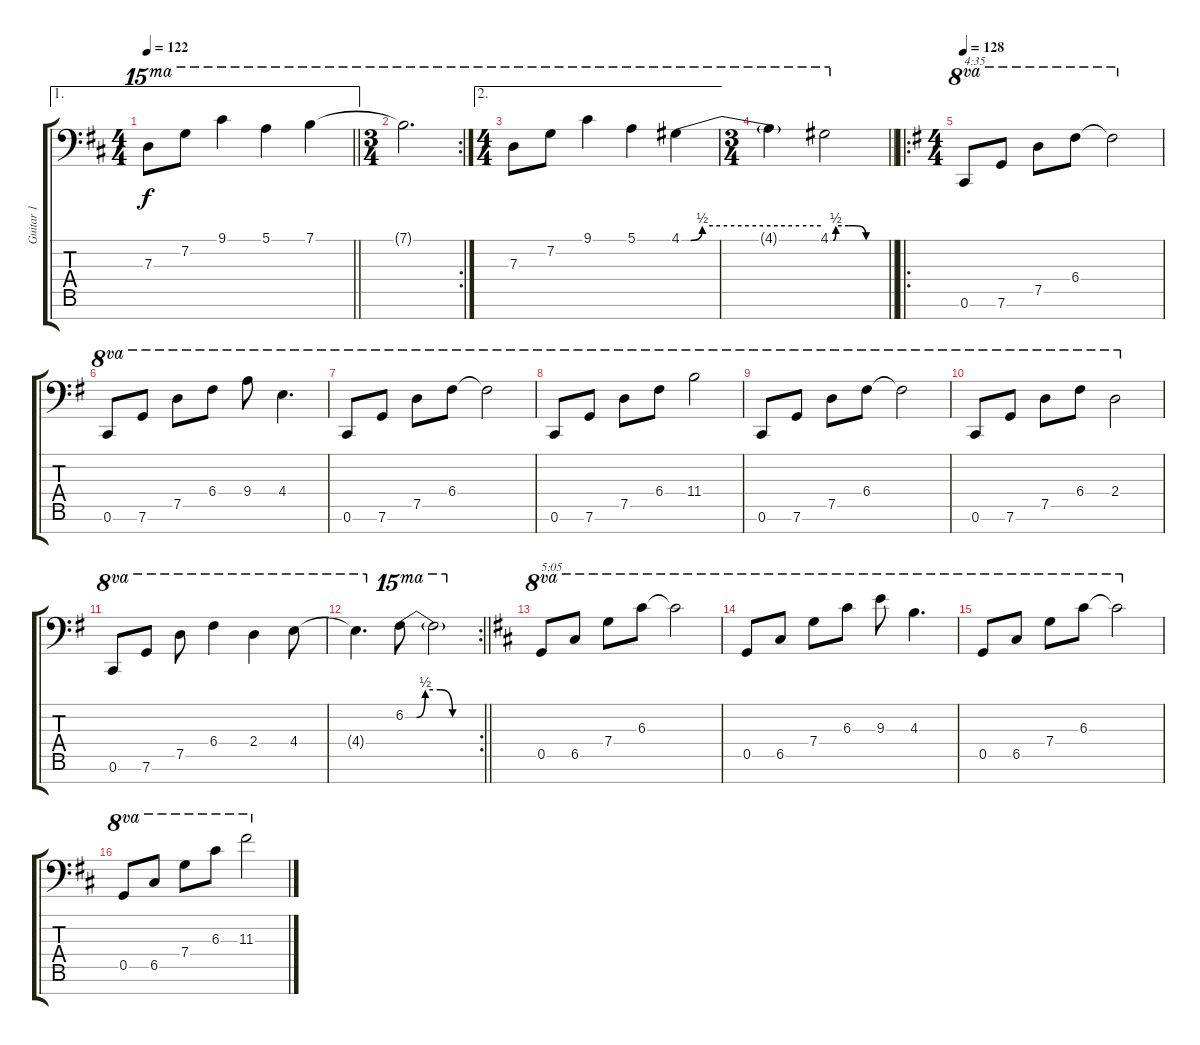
\track ("Guitar 1" "Guitar 1") {instrument distortionguitar}
\staff {score tabs}
\tuning (E4 C4 G3 C3 G2 C2 G1) {hide}
\ae 1
\ts (4 4)
\tempo 122
\clef f4
\barLineRight lightlight
\ks bminor
7.3.8{ot 15ma dy f} 7.2.8{ot 15ma} 9.1.4{ot 15ma} 5.1.4{ot 15ma} 7.1.4{ot 15ma} |
\rc 2
\ts (3 4)
7.1{t}.2{d ot 15ma} |
\ae 2
\ts (4 4)
7.3.8{ot 15ma} 7.2.8{ot 15ma} 9.1.4{ot 15ma} 5.1.4{ot 15ma} 4.1{be (custom 0 0 4 0 9 2 60 2)}.4{ot 15ma} |
\ts (3 4)
\barLineRight lightlight
4.1{t}.4{ot 15ma} 4.1{be (custom 0 0 3 0 6 2 20 2 27 2 39 0 60 0)}.2{ot 15ma} |
\ro
\ts (4 4)
\tempo 128
\ks eminor
0.6.8{ot 8va txt "4:35"} 7.6.8{ot 8va} 7.5.8{ot 8va} 6.4.8{ot 8va} 6.4{t}.2{ot 8va} |
0.6.8{ot 8va} 7.6.8{ot 8va} 7.5.8{ot 8va} 6.4.8{ot 8va} 9.4.8{ot 8va} 4.4.4{d ot 8va} |
0.6.8{ot 8va} 7.6.8{ot 8va} 7.5.8{ot 8va} 6.4.8{ot 8va} 6.4{t}.2{ot 8va} |
0.6.8{ot 8va} 7.6.8{ot 8va} 7.5.8{ot 8va} 6.4.8{ot 8va} 11.4.2{ot 8va} |
0.6.8{ot 8va} 7.6.8{ot 8va} 7.5.8{ot 8va} 6.4.8{ot 8va} 6.4{t}.2{ot 8va} |
0.6.8{ot 8va} 7.6.8{ot 8va} 7.5.8{ot 8va} 6.4.8{ot 8va} 2.4.2{ot 8va} |
0.6.8{ot 8va} 7.6.8{ot 8va} 7.5.8{ot 8va} 6.4.4{ot 8va} 2.4.4{ot 8va} 4.4.8{ot 8va} |
\rc 2
\barLineRight lightlight
4.4{t}.4{d ot 8va} 6.2{be (custom 0 0 9 0 16 2 28 2 38 0 60 0)}.8{ot 15ma} 6.2{t}.2{ot 15ma} |
\ks bminor
0.5.8{ot 8va txt "5:05"} 6.5.8{ot 8va} 7.4.8{ot 8va} 6.3.8{ot 8va} 6.3{t}.2{ot 8va} |
0.5.8{ot 8va} 6.5.8{ot 8va} 7.4.8{ot 8va} 6.3.8{ot 8va} 9.3.8{ot 8va} 4.3.4{d ot 8va} |
0.5.8{ot 8va} 6.5.8{ot 8va} 7.4.8{ot 8va} 6.3.8{ot 8va} 6.3{t}.2{ot 8va} |
0.5.8{ot 8va} 6.5.8{ot 8va} 7.4.8{ot 8va} 6.3.8{ot 8va} 11.3.2{ot 8va}
